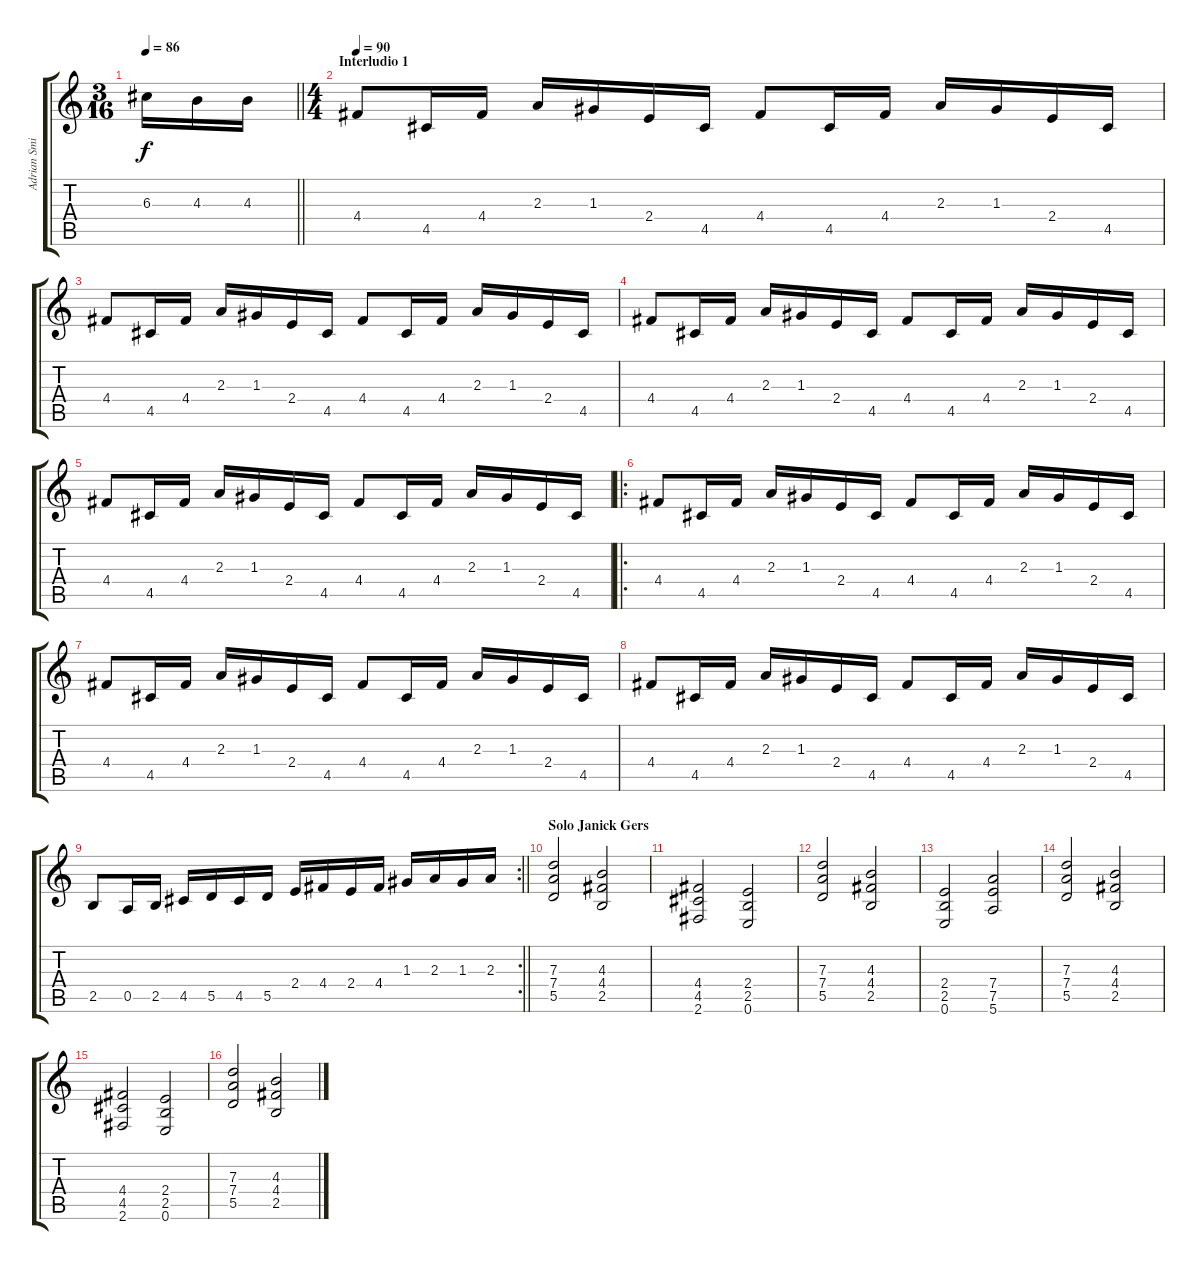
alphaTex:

\track ("Adrian Smith" "Adrian Smi") {instrument distortionguitar}
\staff {score tabs}
\tuning (E4 B3 G3 D3 A2 E2) {hide}
\ts (3 16)
\tempo 86
\clef g2
\barLineRight lightlight
\ks c
6.3.16{dy f} 4.3.16 4.3.16 |
\ts (4 4)
\section ("" "Interludio 1")
\tempo 90
4.4.8 4.5.16 4.4.16 2.3.16 1.3.16 2.4.16 4.5.16 4.4.8 4.5.16 4.4.16 2.3.16 1.3.16 2.4.16 4.5.16 |
4.4.8 4.5.16 4.4.16 2.3.16 1.3.16 2.4.16 4.5.16 4.4.8 4.5.16 4.4.16 2.3.16 1.3.16 2.4.16 4.5.16 |
4.4.8 4.5.16 4.4.16 2.3.16 1.3.16 2.4.16 4.5.16 4.4.8 4.5.16 4.4.16 2.3.16 1.3.16 2.4.16 4.5.16 |
4.4.8 4.5.16 4.4.16 2.3.16 1.3.16 2.4.16 4.5.16 4.4.8 4.5.16 4.4.16 2.3.16 1.3.16 2.4.16 4.5.16 |
\ro
4.4.8 4.5.16 4.4.16 2.3.16 1.3.16 2.4.16 4.5.16 4.4.8 4.5.16 4.4.16 2.3.16 1.3.16 2.4.16 4.5.16 |
4.4.8 4.5.16 4.4.16 2.3.16 1.3.16 2.4.16 4.5.16 4.4.8 4.5.16 4.4.16 2.3.16 1.3.16 2.4.16 4.5.16 |
4.4.8 4.5.16 4.4.16 2.3.16 1.3.16 2.4.16 4.5.16 4.4.8 4.5.16 4.4.16 2.3.16 1.3.16 2.4.16 4.5.16 |
\rc 2
\barLineRight lightlight
2.5.8 0.5.16 2.5.16 4.5.16 5.5.16 4.5.16 5.5.16 2.4.16 4.4.16 2.4.16 4.4.16 1.3.16 2.3.16 1.3.16 2.3.16 |
\section ("" "Solo Janick Gers")
(7.3 7.4 5.5).2 (4.3 4.4 2.5).2 |
(4.4 4.5 2.6).2 (2.4 2.5 0.6).2 |
(7.3 7.4 5.5).2 (4.3 4.4 2.5).2 |
(2.4 2.5 0.6).2 (7.4 7.5 5.6).2 |
(7.3 7.4 5.5).2 (4.3 4.4 2.5).2 |
(4.4 4.5 2.6).2 (2.4 2.5 0.6).2 |
(7.3 7.4 5.5).2 (4.3 4.4 2.5).2
